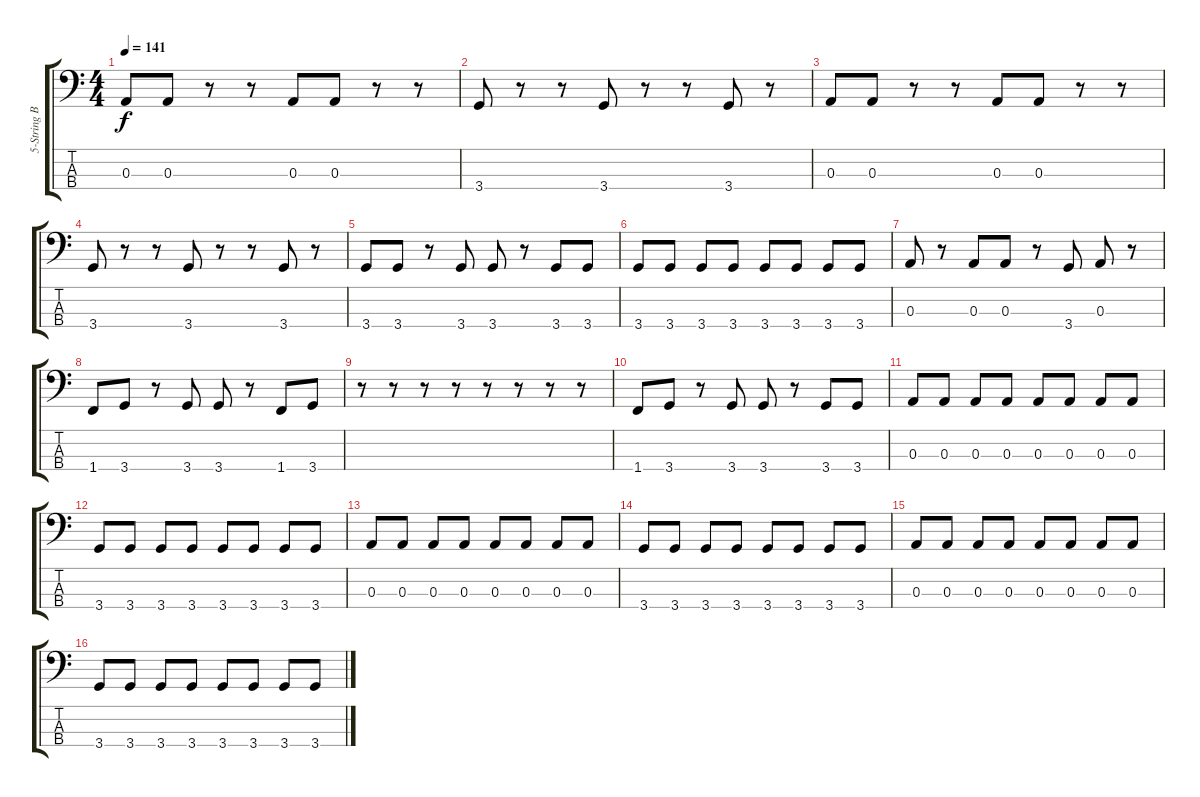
\track ("5-String Bass" "5-String B") {instrument electricbassfinger}
\staff {score tabs}
\tuning (G2 D2 A1 E1) {hide}
\ts (4 4)
\tempo 141
\clef f4
\ks c
0.3.8{dy f} 0.3.8 r.8 r.8 0.3.8 0.3.8 r.8 r.8 |
3.4.8 r.8 r.8 3.4.8 r.8 r.8 3.4.8 r.8 |
0.3.8 0.3.8 r.8 r.8 0.3.8 0.3.8 r.8 r.8 |
3.4.8 r.8 r.8 3.4.8 r.8 r.8 3.4.8 r.8 |
3.4.8 3.4.8 r.8 3.4.8 3.4.8 r.8 3.4.8 3.4.8 |
3.4.8 3.4.8 3.4.8 3.4.8 3.4.8 3.4.8 3.4.8 3.4.8 |
0.3.8 r.8 0.3.8 0.3.8 r.8 3.4.8 0.3.8 r.8 |
1.4.8 3.4.8 r.8 3.4.8 3.4.8 r.8 1.4.8 3.4.8 |
r.8 r.8 r.8 r.8 r.8 r.8 r.8 r.8 |
1.4.8 3.4.8 r.8 3.4.8 3.4.8 r.8 3.4.8 3.4.8 |
0.3.8 0.3.8 0.3.8 0.3.8 0.3.8 0.3.8 0.3.8 0.3.8 |
3.4.8 3.4.8 3.4.8 3.4.8 3.4.8 3.4.8 3.4.8 3.4.8 |
0.3.8 0.3.8 0.3.8 0.3.8 0.3.8 0.3.8 0.3.8 0.3.8 |
3.4.8 3.4.8 3.4.8 3.4.8 3.4.8 3.4.8 3.4.8 3.4.8 |
0.3.8 0.3.8 0.3.8 0.3.8 0.3.8 0.3.8 0.3.8 0.3.8 |
3.4.8 3.4.8 3.4.8 3.4.8 3.4.8 3.4.8 3.4.8 3.4.8
